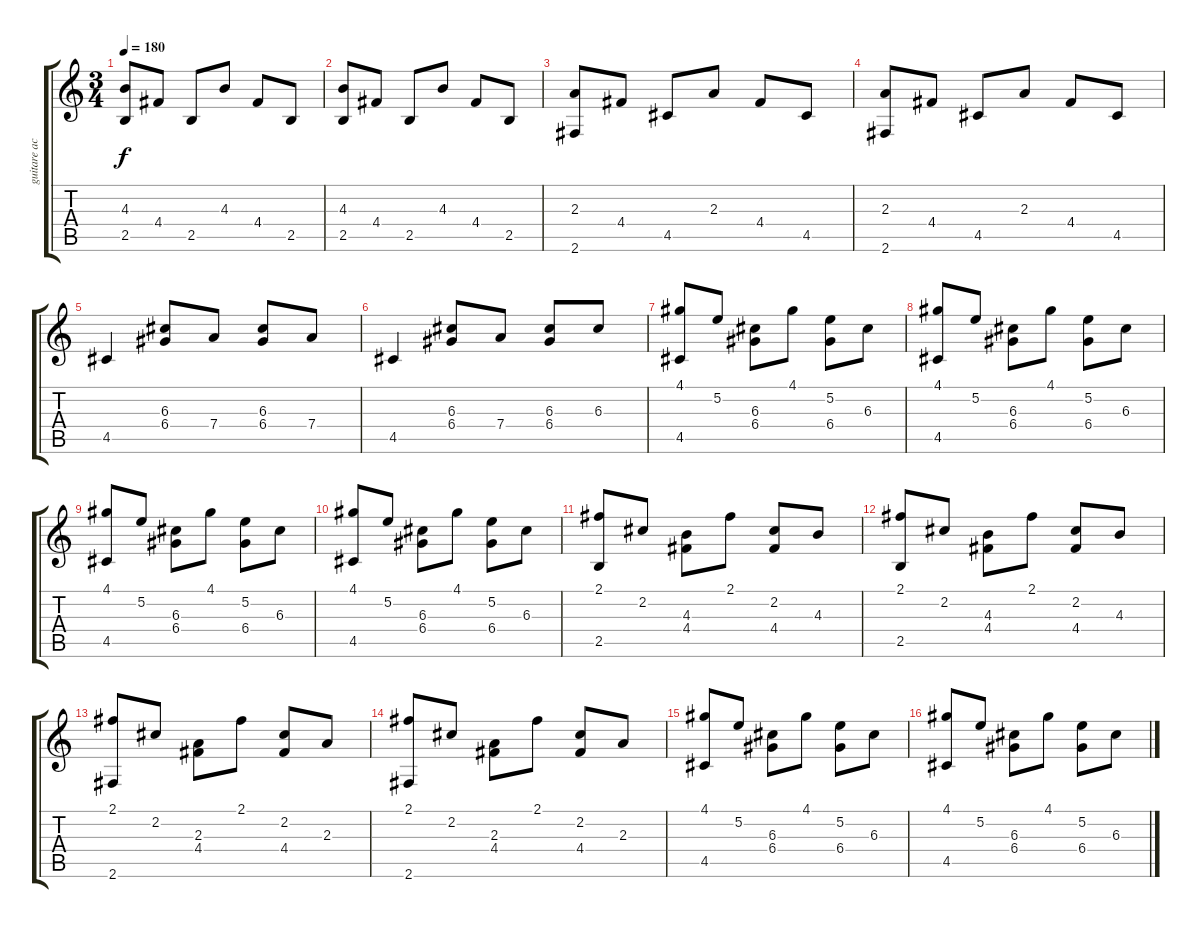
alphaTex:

\track ("guitare acoustique" "guitare ac") {instrument acousticguitarnylon}
\staff {score tabs}
\tuning (E4 B3 G3 D3 A2 E2) {hide}
\ts (3 4)
\tempo 180
\clef g2
\ks c
(4.3 2.5).8{dy f} 4.4.8 2.5.8 4.3.8 4.4.8 2.5.8 |
(4.3 2.5).8 4.4.8 2.5.8 4.3.8 4.4.8 2.5.8 |
(2.3 2.6).8 4.4.8 4.5.8 2.3.8 4.4.8 4.5.8 |
(2.3 2.6).8 4.4.8 4.5.8 2.3.8 4.4.8 4.5.8 |
4.5.4 (6.3 6.4).8 7.4.8 (6.3 6.4).8 7.4.8 |
4.5.4 (6.3 6.4).8 7.4.8 (6.3 6.4).8 6.3.8 |
(4.1 4.5).8 5.2.8 (6.3 6.4).8 4.1.8 (5.2 6.4).8 6.3.8 |
(4.1 4.5).8 5.2.8 (6.3 6.4).8 4.1.8 (5.2 6.4).8 6.3.8 |
(4.1 4.5).8 5.2.8 (6.3 6.4).8 4.1.8 (5.2 6.4).8 6.3.8 |
(4.1 4.5).8 5.2.8 (6.3 6.4).8 4.1.8 (5.2 6.4).8 6.3.8 |
(2.1 2.5).8 2.2.8 (4.3 4.4).8 2.1.8 (2.2 4.4).8 4.3.8 |
(2.1 2.5).8 2.2.8 (4.3 4.4).8 2.1.8 (2.2 4.4).8 4.3.8 |
(2.1 2.6).8 2.2.8 (2.3 4.4).8 2.1.8 (2.2 4.4).8 2.3.8 |
(2.1 2.6).8 2.2.8 (2.3 4.4).8 2.1.8 (2.2 4.4).8 2.3.8 |
(4.1 4.5).8 5.2.8 (6.3 6.4).8 4.1.8 (5.2 6.4).8 6.3.8 |
(4.1 4.5).8 5.2.8 (6.3 6.4).8 4.1.8 (5.2 6.4).8 6.3.8
